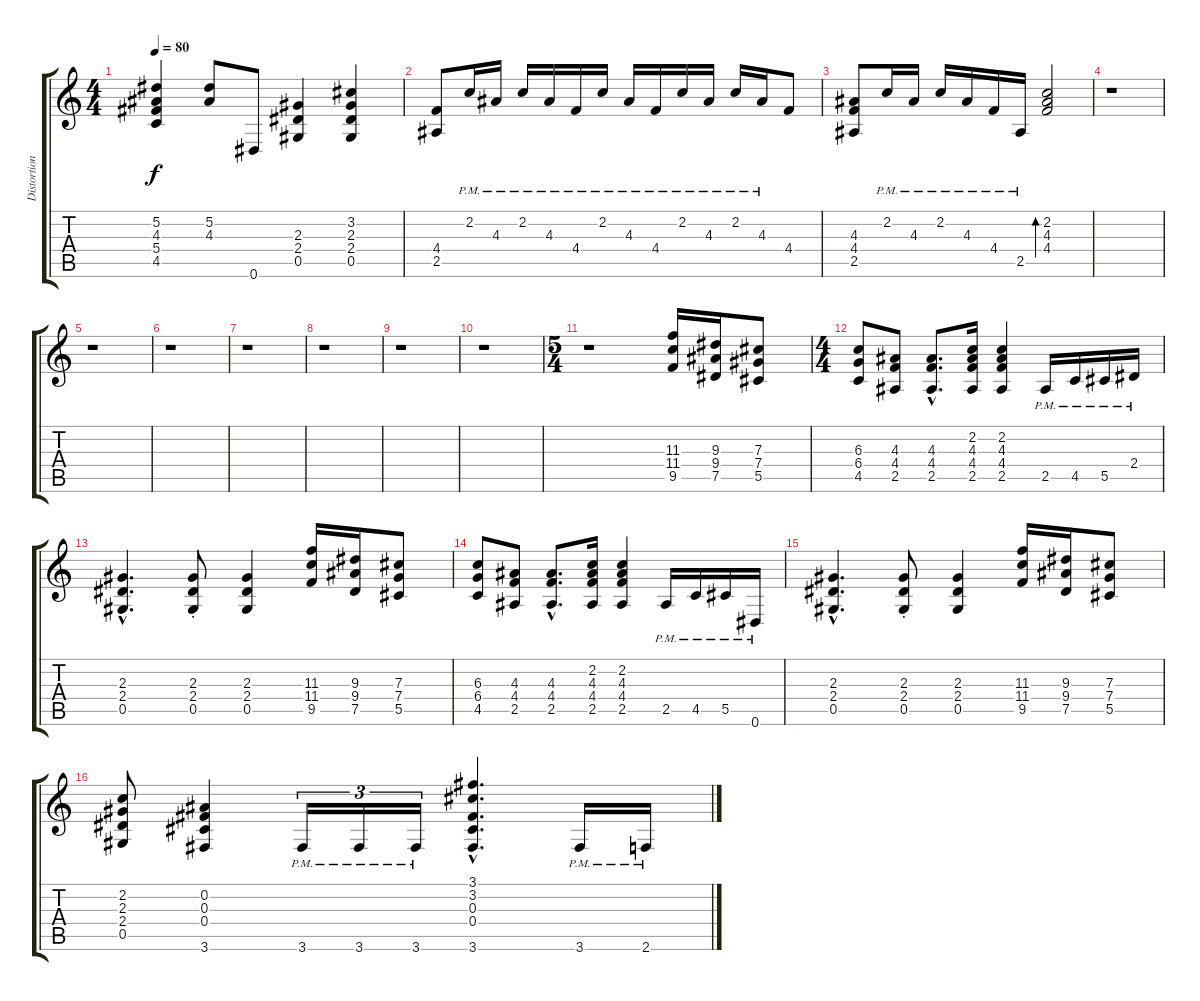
\track ("Distortion Guitar" "Distortion") {instrument distortionguitar}
\staff {score tabs}
\tuning (Eb4 Bb3 Gb3 Db3 Ab2 Eb2) {hide}
\ts (4 4)
\tempo 80
\clef g2
\ks c
(5.2 4.3 5.4 4.5).4{dy f} (5.2 4.3).8 0.6.8 (2.3 2.4 0.5).4 (3.2 2.3 2.4 0.5).4 |
(4.4 2.5).8 2.2{pm}.16 4.3{pm}.16 2.2{pm}.16 4.3{pm}.16 4.4{pm}.16 2.2{pm}.16 4.3{pm}.16 4.4{pm}.16 2.2{pm}.16 4.3{pm}.16 2.2{pm}.16 4.3{pm}.16 4.4.8 |
(4.3 4.4 2.5).8 2.2{pm}.16 4.3{pm}.16 2.2{pm}.16 4.3{pm}.16 4.4{pm}.16 2.5{pm}.16 (2.2 4.3 4.4).2{bd 120} |
r.1 |
r.1 |
r.1 |
r.1 |
r.1 |
r.1 |
r.1 |
\ts (5 4)
r.1 (11.3 11.4 9.5).16 (9.3 9.4 7.5).16 (7.3 7.4 5.5).8 |
\ts (4 4)
(6.3 6.4 4.5).8 (4.3 4.4 2.5).8 (4.3{hac} 4.4{hac} 2.5{hac}).8{d} (2.2 4.3 4.4 2.5).16 (2.2 4.3 4.4 2.5).4 2.5{pm}.16 4.5{pm}.16 5.5{pm}.16 2.4{pm}.16 |
(2.3{hac} 2.4{hac} 0.5{hac}).4{d} (2.3{st} 2.4{st} 0.5{st}).8 (2.3 2.4 0.5).4 (11.3 11.4 9.5).16 (9.3 9.4 7.5).16 (7.3 7.4 5.5).8 |
(6.3 6.4 4.5).8 (4.3 4.4 2.5).8 (4.3{hac} 4.4{hac} 2.5{hac}).8{d} (2.2 4.3 4.4 2.5).16 (2.2 4.3 4.4 2.5).4 2.5{pm}.16 4.5{pm}.16 5.5{pm}.16 0.6{pm}.16 |
(2.3{hac} 2.4{hac} 0.5{hac}).4{d} (2.3{st} 2.4{st} 0.5{st}).8 (2.3 2.4 0.5).4 (11.3 11.4 9.5).16 (9.3 9.4 7.5).16 (7.3 7.4 5.5).8 |
(2.2 2.3 2.4 0.5).8 (0.2 0.3 0.4 3.6).4 3.6{pm}.16{tu (3 2)} 3.6{pm}.16{tu (3 2)} 3.6{pm}.16{tu (3 2)} (3.1{hac} 3.2{hac} 0.3{hac} 0.4{hac} 3.6{hac}).4{d} 3.6{pm}.16 2.6{pm}.16
